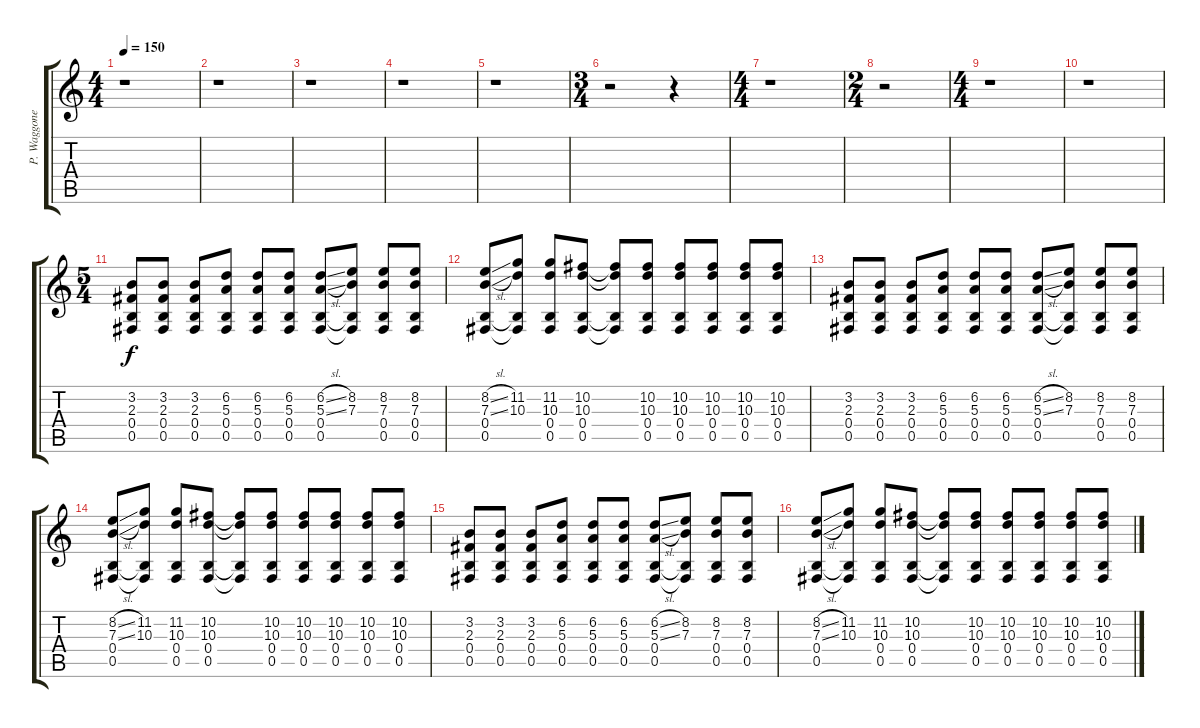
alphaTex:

\track ("P. Waggoner Lead Gtr." "P. Waggone") {instrument acousticguitarsteel}
\staff {score tabs}
\tuning (Db4 Ab3 E3 B2 Gb2 Db2) {hide}
\ts (4 4)
\tempo 150
\clef g2
\ks c
r.1{dy f} |
r.1 |
r.1 |
r.1 |
r.1 |
\ts (3 4)
r.2 r.4 |
\ts (4 4)
r.1 |
\ts (2 4)
r.2 |
\ts (4 4)
r.1 |
r.1 |
\ts (5 4)
(3.2 2.3 0.4 0.5).8 (3.2 2.3 0.4 0.5).8 (3.2 2.3 0.4 0.5).8 (6.2 5.3 0.4 0.5).8 (6.2 5.3 0.4 0.5).8 (6.2 5.3 0.4 0.5).8 (6.2{sl} 5.3{sl} 0.4 0.5).8 (8.2 7.3 0.4{t} 0.5{t}).8 (8.2 7.3 0.4 0.5).8 (8.2 7.3 0.4 0.5).8 |
(8.2{sl} 7.3{sl} 0.4 0.5).8 (11.2 10.3 0.4{t} 0.5{t}).8 (11.2 10.3 0.4 0.5).8 (10.2 10.3 0.4 0.5).8 (10.2{t} 10.3{t} 0.4{t} 0.5{t}).8 (10.2 10.3 0.4 0.5).8 (10.2 10.3 0.4 0.5).8 (10.2 10.3 0.4 0.5).8 (10.2 10.3 0.4 0.5).8 (10.2 10.3 0.4 0.5).8 |
(3.2 2.3 0.4 0.5).8 (3.2 2.3 0.4 0.5).8 (3.2 2.3 0.4 0.5).8 (6.2 5.3 0.4 0.5).8 (6.2 5.3 0.4 0.5).8 (6.2 5.3 0.4 0.5).8 (6.2{sl} 5.3{sl} 0.4 0.5).8 (8.2 7.3 0.4{t} 0.5{t}).8 (8.2 7.3 0.4 0.5).8 (8.2 7.3 0.4 0.5).8 |
(8.2{sl} 7.3{sl} 0.4 0.5).8 (11.2 10.3 0.4{t} 0.5{t}).8 (11.2 10.3 0.4 0.5).8 (10.2 10.3 0.4 0.5).8 (10.2{t} 10.3{t} 0.4{t} 0.5{t}).8 (10.2 10.3 0.4 0.5).8 (10.2 10.3 0.4 0.5).8 (10.2 10.3 0.4 0.5).8 (10.2 10.3 0.4 0.5).8 (10.2 10.3 0.4 0.5).8 |
(3.2 2.3 0.4 0.5).8 (3.2 2.3 0.4 0.5).8 (3.2 2.3 0.4 0.5).8 (6.2 5.3 0.4 0.5).8 (6.2 5.3 0.4 0.5).8 (6.2 5.3 0.4 0.5).8 (6.2{sl} 5.3{sl} 0.4 0.5).8 (8.2 7.3 0.4{t} 0.5{t}).8 (8.2 7.3 0.4 0.5).8 (8.2 7.3 0.4 0.5).8 |
(8.2{sl} 7.3{sl} 0.4 0.5).8 (11.2 10.3 0.4{t} 0.5{t}).8 (11.2 10.3 0.4 0.5).8 (10.2 10.3 0.4 0.5).8 (10.2{t} 10.3{t} 0.4{t} 0.5{t}).8 (10.2 10.3 0.4 0.5).8 (10.2 10.3 0.4 0.5).8 (10.2 10.3 0.4 0.5).8 (10.2 10.3 0.4 0.5).8 (10.2 10.3 0.4 0.5).8
